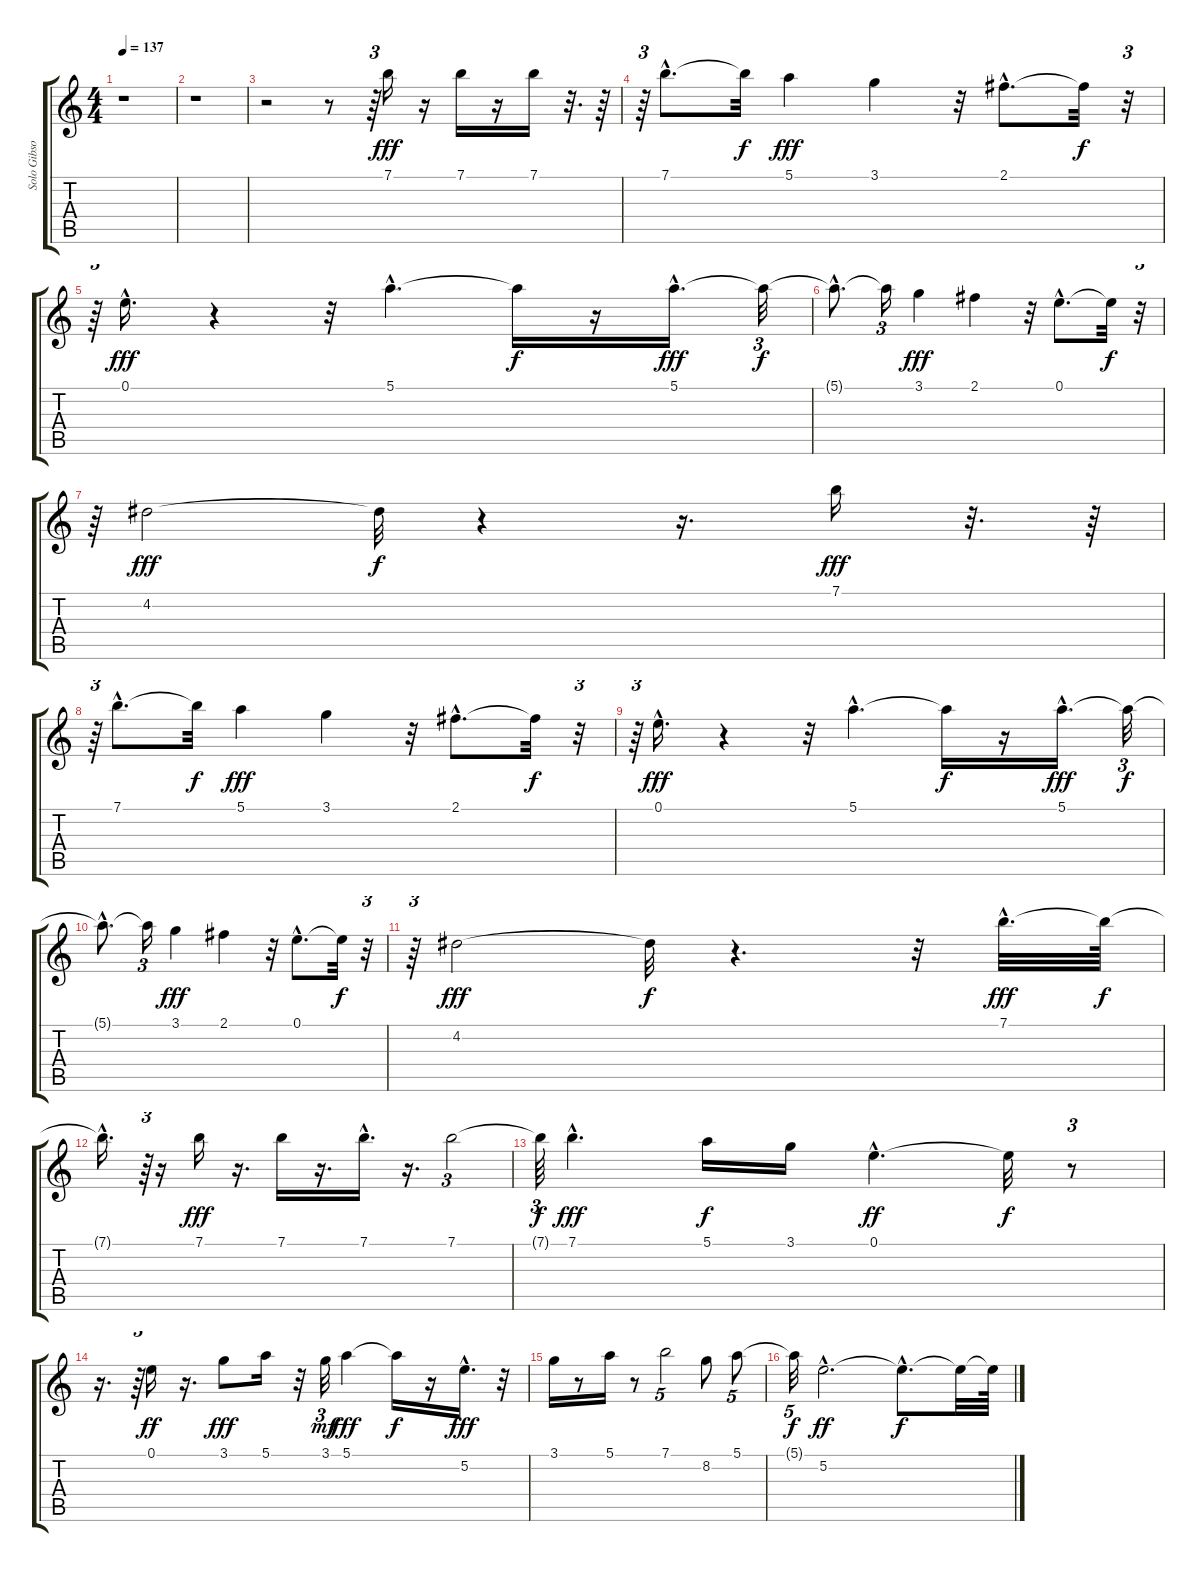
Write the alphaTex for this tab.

\track ("Solo Gibson" "Solo Gibso") {instrument distortionguitar}
\staff {score tabs}
\tuning (E4 B3 G3 D3 A2 E2) {hide}
\ts (4 4)
\tempo 137
\clef g2
\ks c
r.1{dy fff} |
r.1 |
r.2 r.8 r.64{tu (3 2)} 7.1.16 r.16 7.1.16 r.16 7.1.16 r.32{d} r.64 |
r.64{tu (3 2)} 7.1{hac}.8{d} 7.1{t}.32{dy f} 5.1.4{dy fff} 3.1.4 r.32 2.1{hac}.8{d} 2.1{t}.32{dy f} r.32{tu (3 2)} |
r.64{tu (3 2)} 0.1{hac}.16{d dy fff} r.4 r.32 5.1{hac}.4{d} 5.1{t}.16{dy f} r.16 5.1{hac}.16{d dy fff} 5.1{t}.32{tu (3 2) dy f} |
5.1{hac t}.8{d} 5.1{t}.16{tu (3 2)} 3.1.4{dy fff} 2.1.4 r.32 0.1{hac}.8{d} 0.1{t}.32{dy f} r.32{tu (3 2)} |
r.64{tu (3 2)} 4.2.2{dy fff} 4.2{t}.32{dy f} r.4 r.16{d} 7.1.16{dy fff} r.32{d} r.64 |
r.64{tu (3 2)} 7.1{hac}.8{d} 7.1{t}.32{dy f} 5.1.4{dy fff} 3.1.4 r.32 2.1{hac}.8{d} 2.1{t}.32{dy f} r.32{tu (3 2)} |
r.64{tu (3 2)} 0.1{hac}.16{d dy fff} r.4 r.32 5.1{hac}.4{d} 5.1{t}.16{dy f} r.16 5.1{hac}.16{d dy fff} 5.1{t}.32{tu (3 2) dy f} |
5.1{hac t}.8{d} 5.1{t}.16{tu (3 2)} 3.1.4{dy fff} 2.1.4 r.32 0.1{hac}.8{d} 0.1{t}.32{dy f} r.32{tu (3 2)} |
r.64{tu (3 2)} 4.2.2{dy fff} 4.2{t}.32{dy f} r.4{d} r.32 7.1{hac}.32{d dy fff} 7.1{t}.64{dy f} |
7.1{hac t}.16{d} r.64{tu (3 2)} r.16 7.1.16{dy fff} r.16{d} 7.1.16 r.16{d} 7.1{hac}.16{d} r.16{d} 7.1.2{tu (3 2)} |
7.1{t}.64{tu (3 2) dy f} 7.1{hac}.4{d dy fff} 5.1.16{dy f} 3.1.16 0.1{hac}.4{d dy ff} 0.1{t}.32{dy f} r.8{tu (3 2)} |
r.16{d} r.64{tu (3 2)} 0.1.16{dy ff} r.16{d} 3.1.8{dy fff} 5.1.16 r.32 3.1.32{tu (3 2) dy mf} 5.1.4{dy fff} 5.1{t}.16{dy f} r.16 5.2{hac}.16{d dy fff} r.32 |
3.1.16 r.8 5.1.16 r.8 7.1.2{tu (5 4)} 8.2.8 5.1.8{tu (5 4)} |
5.1{t}.32{tu (5 4) dy f} 5.2{hac}.2{d dy ff} 5.2{hac t}.8{d dy f} 5.2{t}.32 5.2{t}.64
